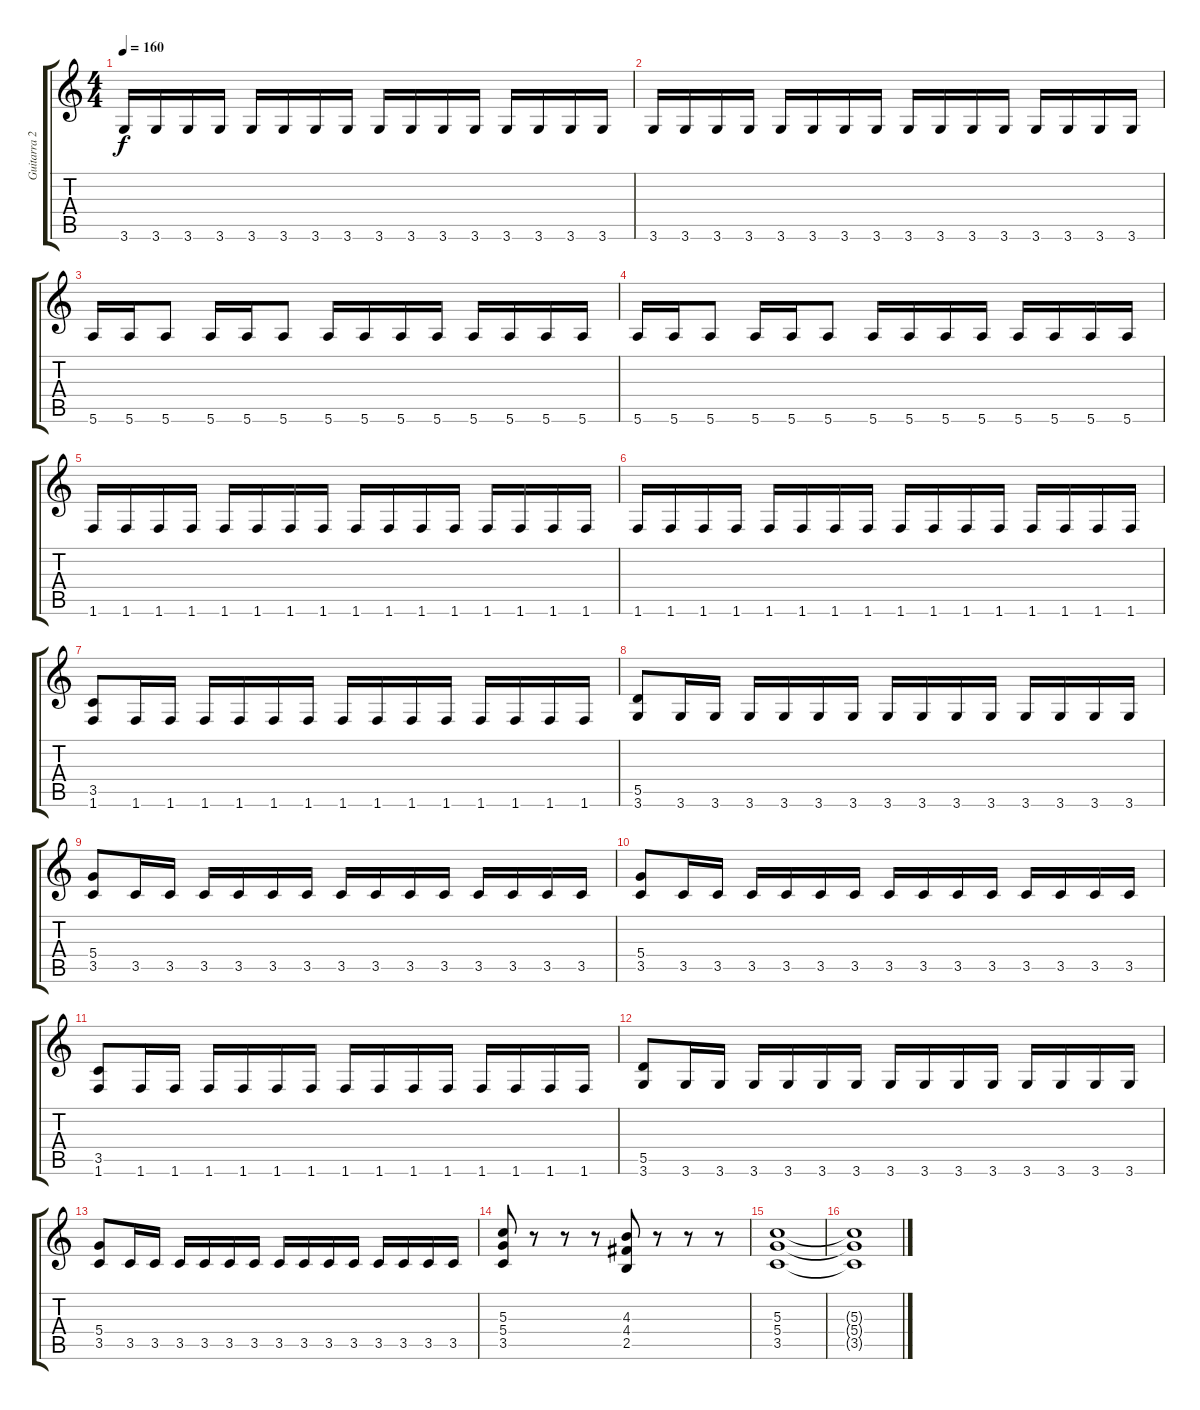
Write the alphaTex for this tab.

\track ("Guitarra 2" "Guitarra 2") {instrument distortionguitar}
\staff {score tabs}
\tuning (E4 B3 G3 D3 A2 E2) {hide}
\ts (4 4)
\tempo 160
\clef g2
\ks c
3.6.16{dy f} 3.6.16 3.6.16 3.6.16 3.6.16 3.6.16 3.6.16 3.6.16 3.6.16 3.6.16 3.6.16 3.6.16 3.6.16 3.6.16 3.6.16 3.6.16 |
3.6.16 3.6.16 3.6.16 3.6.16 3.6.16 3.6.16 3.6.16 3.6.16 3.6.16 3.6.16 3.6.16 3.6.16 3.6.16 3.6.16 3.6.16 3.6.16 |
5.6.16 5.6.16 5.6.8 5.6.16 5.6.16 5.6.8 5.6.16 5.6.16 5.6.16 5.6.16 5.6.16 5.6.16 5.6.16 5.6.16 |
5.6.16 5.6.16 5.6.8 5.6.16 5.6.16 5.6.8 5.6.16 5.6.16 5.6.16 5.6.16 5.6.16 5.6.16 5.6.16 5.6.16 |
1.6.16 1.6.16 1.6.16 1.6.16 1.6.16 1.6.16 1.6.16 1.6.16 1.6.16 1.6.16 1.6.16 1.6.16 1.6.16 1.6.16 1.6.16 1.6.16 |
1.6.16 1.6.16 1.6.16 1.6.16 1.6.16 1.6.16 1.6.16 1.6.16 1.6.16 1.6.16 1.6.16 1.6.16 1.6.16 1.6.16 1.6.16 1.6.16 |
(3.5 1.6).8 1.6.16 1.6.16 1.6.16 1.6.16 1.6.16 1.6.16 1.6.16 1.6.16 1.6.16 1.6.16 1.6.16 1.6.16 1.6.16 1.6.16 |
(5.5 3.6).8 3.6.16 3.6.16 3.6.16 3.6.16 3.6.16 3.6.16 3.6.16 3.6.16 3.6.16 3.6.16 3.6.16 3.6.16 3.6.16 3.6.16 |
(5.4 3.5).8 3.5.16 3.5.16 3.5.16 3.5.16 3.5.16 3.5.16 3.5.16 3.5.16 3.5.16 3.5.16 3.5.16 3.5.16 3.5.16 3.5.16 |
(5.4 3.5).8 3.5.16 3.5.16 3.5.16 3.5.16 3.5.16 3.5.16 3.5.16 3.5.16 3.5.16 3.5.16 3.5.16 3.5.16 3.5.16 3.5.16 |
(3.5 1.6).8 1.6.16 1.6.16 1.6.16 1.6.16 1.6.16 1.6.16 1.6.16 1.6.16 1.6.16 1.6.16 1.6.16 1.6.16 1.6.16 1.6.16 |
(5.5 3.6).8 3.6.16 3.6.16 3.6.16 3.6.16 3.6.16 3.6.16 3.6.16 3.6.16 3.6.16 3.6.16 3.6.16 3.6.16 3.6.16 3.6.16 |
(5.4 3.5).8 3.5.16 3.5.16 3.5.16 3.5.16 3.5.16 3.5.16 3.5.16 3.5.16 3.5.16 3.5.16 3.5.16 3.5.16 3.5.16 3.5.16 |
(5.3 5.4 3.5).8 r.8 r.8 r.8 (4.3 4.4 2.5).8 r.8 r.8 r.8 |
(5.3 5.4 3.5).1 |
(5.3{t} 5.4{t} 3.5{t}).1
